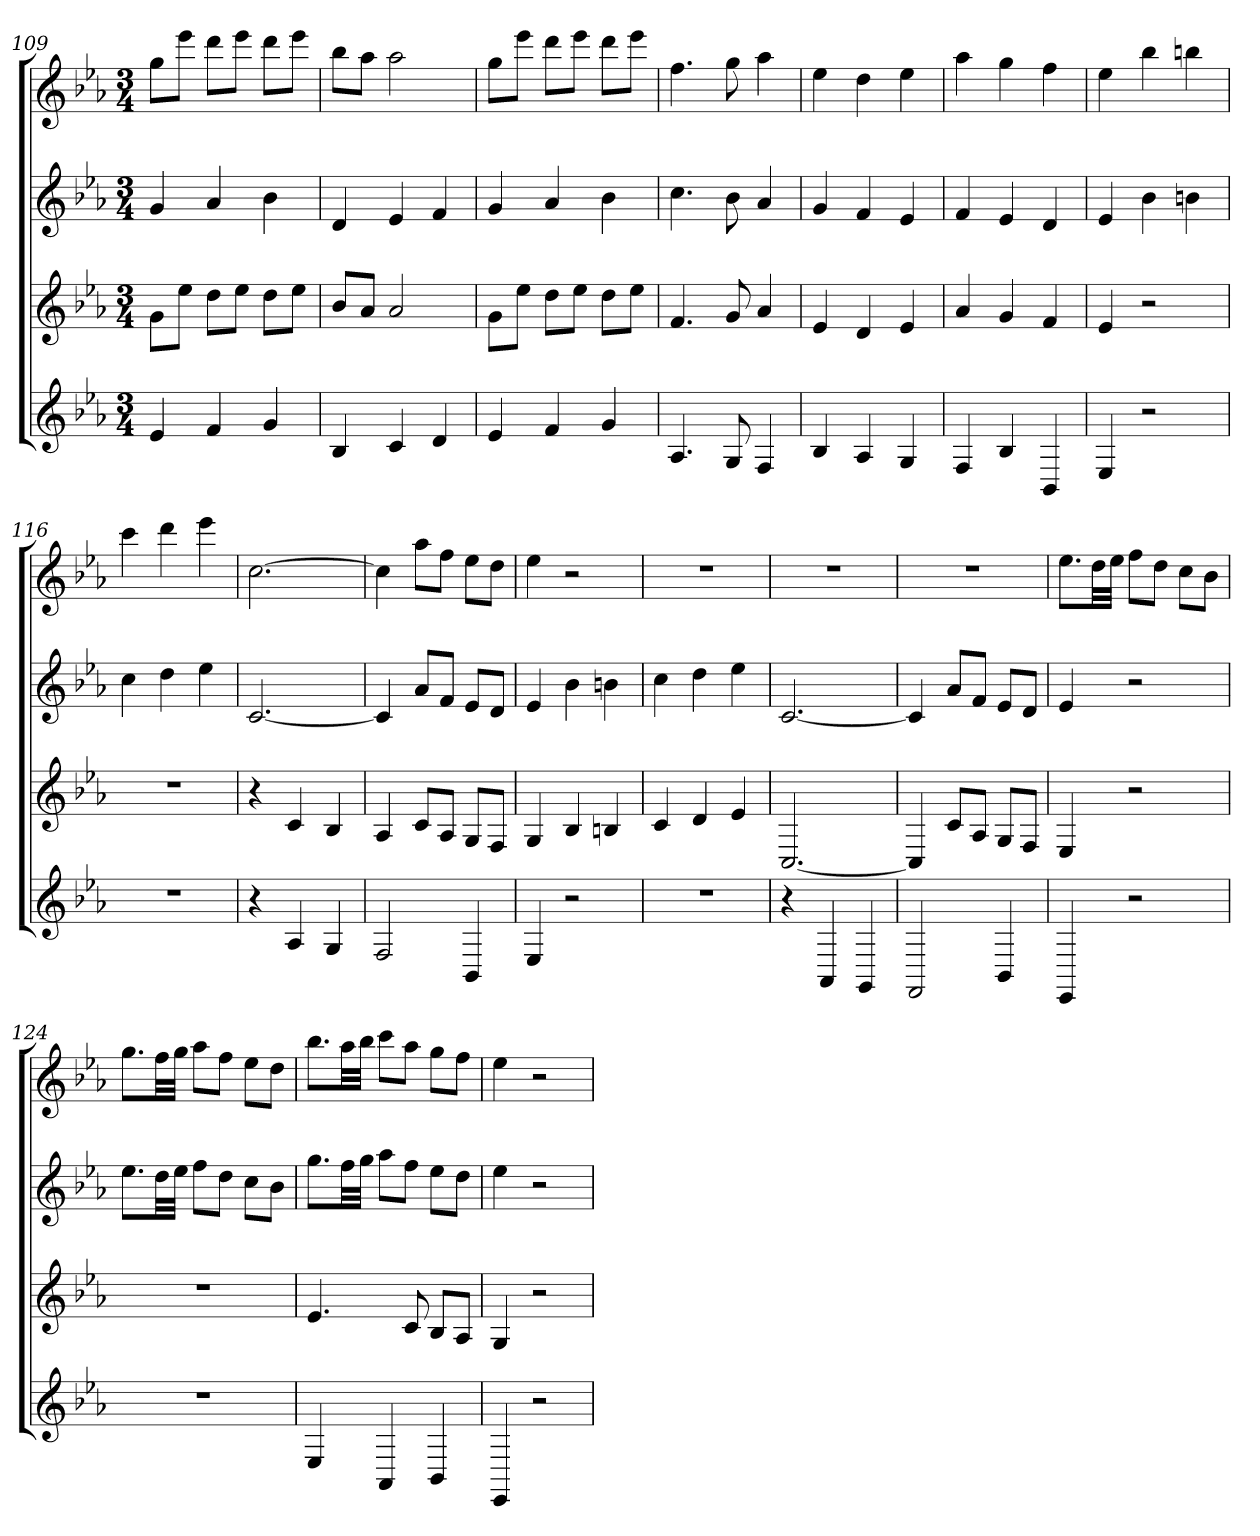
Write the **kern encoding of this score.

**kern	**kern	**kern	**kern
*part4	*part3	*part2	*part1
*staff4	*staff3	*staff2	*staff1
*k[b-e-a-]	*k[b-e-a-]	*k[b-e-a-]	*k[b-e-a-]
*E-:	*E-:	*E-:	*E-:
*M3/4	*M3/4	*M3/4	*M3/4
=109	=109	=109	=109
4e-	8gL	4g	8ggL
.	8ee-J	.	8eee-J
4f	8ddL	4a-	8dddL
.	8ee-J	.	8eee-J
4g	8ddL	4b-	8dddL
.	8ee-J	.	8eee-J
=110	=110	=110	=110
4B-	8b-L	4d	8bb-L
.	8a-J	.	8aa-J
4c	2a-	4e-	2aa-
4d	.	4f	.
=111	=111	=111	=111
4e-	8gL	4g	8ggL
.	8ee-J	.	8eee-J
4f	8ddL	4a-	8dddL
.	8ee-J	.	8eee-J
4g	8ddL	4b-	8dddL
.	8ee-J	.	8eee-J
=112	=112	=112	=112
4.A-	4.f	4.cc	4.ff
8G	8g	8b-	8gg
4F	4a-	4a-	4aa-
=113	=113	=113	=113
4B-	4e-	4g	4ee-
4A-	4d	4f	4dd
4G	4e-	4e-	4ee-
=114	=114	=114	=114
4F	4a-	4f	4aa-
4B-	4g	4e-	4gg
4BB-	4f	4d	4ff
=115	=115	=115	=115
4E-	4e-	4e-	4ee-
2r	2r	4b-	4bb-
.	.	4bn	4bbn
=116	=116	=116	=116
2.r	2.r	4cc	4ccc
.	.	4dd	4ddd
.	.	4ee-	4eee-
=117	=117	=117	=117
4r	4r	[2.c	[2.cc
4A-	4c	.	.
4G	4B-	.	.
=118	=118	=118	=118
2F	4A-	4c]	4cc]
.	8cL	8a-L	8aa-L
.	8A-J	8fJ	8ffJ
4BB-	8GL	8e-L	8ee-L
.	8FJ	8dJ	8ddJ
=119	=119	=119	=119
4E-	4G	4e-	4ee-
2r	4B-	4b-	2r
.	4Bn	4bn	.
=120	=120	=120	=120
2.r	4c	4cc	2.r
.	4d	4dd	.
.	4e-	4ee-	.
=121	=121	=121	=121
4r	[2.C	[2.c	2.r
4AA-	.	.	.
4GG	.	.	.
=122	=122	=122	=122
2FF	4C]	4c]	2.r
.	8cL	8a-L	.
.	8A-J	8fJ	.
4BB-	8GL	8e-L	.
.	8FJ	8dJ	.
=123	=123	=123	=123
4EE-	4E-	4e-	8.ee-L
.	.	.	32ddLL
.	.	.	32ee-JJJ
2r	2r	2r	8ffL
.	.	.	8ddJ
.	.	.	8ccL
.	.	.	8b-J
=124	=124	=124	=124
2.r	2.r	8.ee-L	8.ggL
.	.	32ddLL	32ffLL
.	.	32ee-JJJ	32ggJJJ
.	.	8ffL	8aa-L
.	.	8ddJ	8ffJ
.	.	8ccL	8ee-L
.	.	8b-J	8ddJ
=125	=125	=125	=125
4E-	4.e-	8.ggL	8.bb-L
.	.	32ffLL	32aa-LL
.	.	32ggJJJ	32bb-JJJ
4AA-	.	8aa-L	8cccL
.	8c	8ffJ	8aa-J
4BB-	8B-L	8ee-L	8ggL
.	8A-J	8ddJ	8ffJ
=126	=126	=126	=126
4EE-	4G	4ee-	4ee-
2r	2r	2r	2r
=	=	=	=
*-	*-	*-	*-
